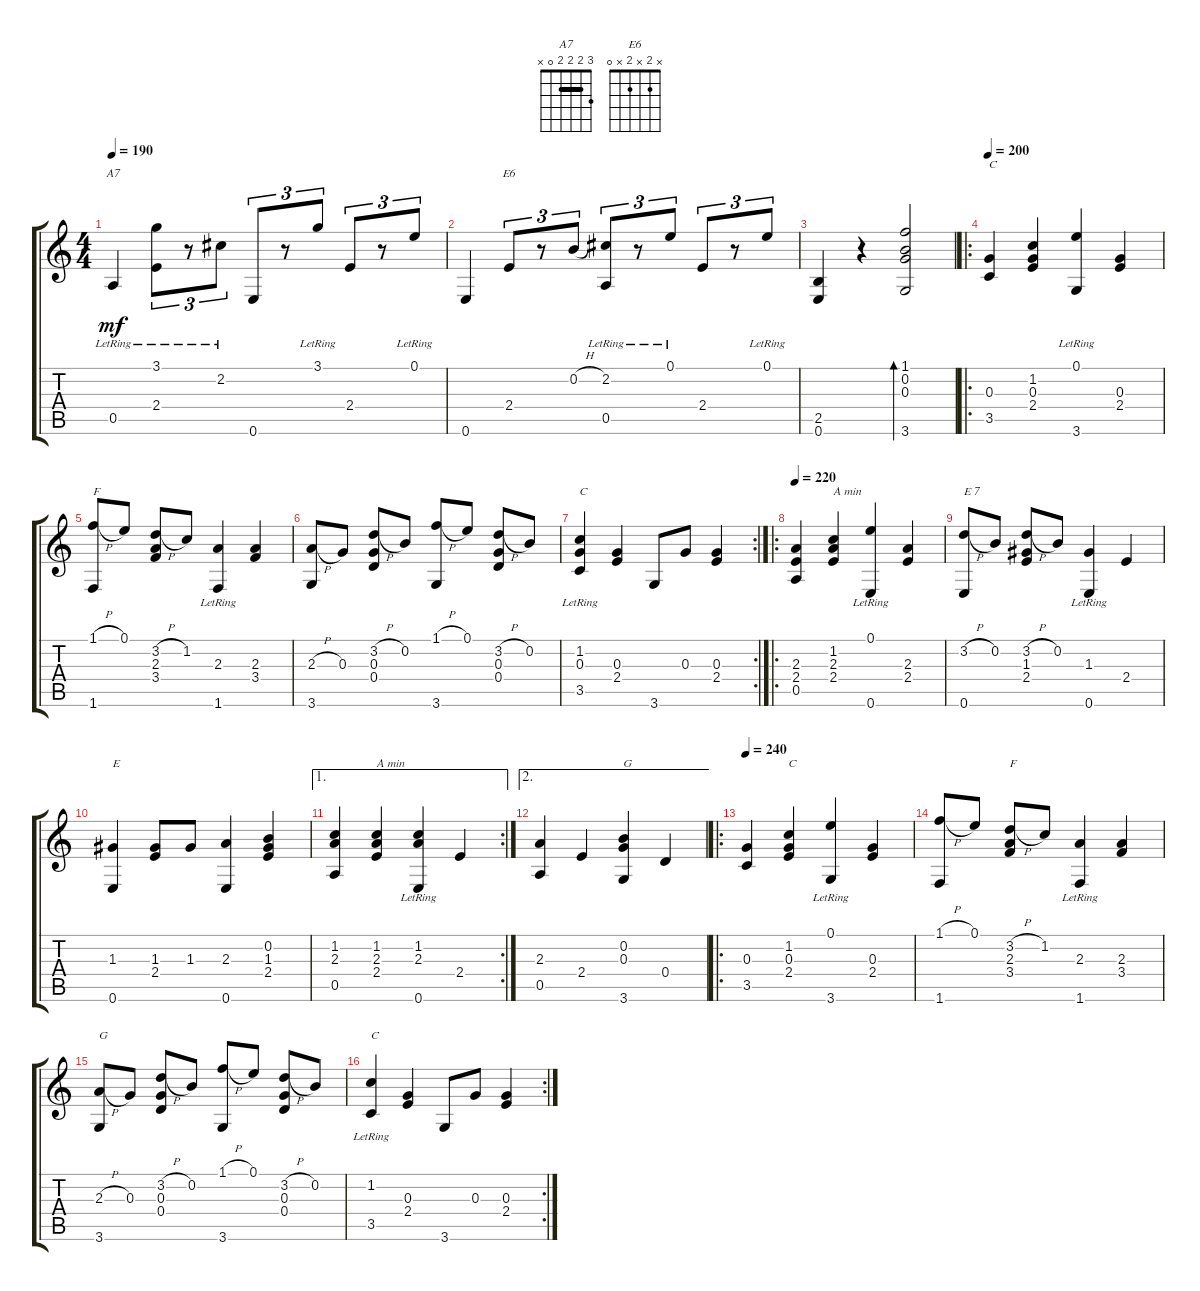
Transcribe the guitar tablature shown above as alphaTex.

\track "" {instrument acousticguitarnylon}
\staff {score tabs}
\tuning (E4 B3 G3 D3 A2 E2) {hide}
\chord ("A7" 3 2 2 2 0 x) {barre 2}
\chord ("E6" x 2 x 2 x 0)
\ts (4 4)
\tempo 190
\clef g2
\ks c
0.5{lr}.4{ch "A7" dy mf} (3.1{lr} 2.4).8{tu (3 2)} r.8{tu (3 2)} 2.2{lr}.8{tu (3 2)} 0.6.8{tu (3 2)} r.8{tu (3 2)} 3.1{lr}.8{tu (3 2)} 2.4.8{tu (3 2)} r.8{tu (3 2)} 0.1{lr}.8{tu (3 2)} |
0.6.4 2.4.8{tu (3 2) ch "E6"} r.8{tu (3 2)} 0.2{h}.8{tu (3 2)} (2.2{lr} 0.5).8{tu (3 2)} r.8{tu (3 2)} 0.1{lr}.8{tu (3 2)} 2.4.8{tu (3 2)} r.8{tu (3 2)} 0.1{lr}.8{tu (3 2)} |
(2.5 0.6).4 r.4 (1.1 0.2 0.3 3.6).2{bd 120} |
\ro
\tempo 200
(0.3 3.5).4{txt "C"} (1.2 0.3 2.4).4 (0.1{lr} 3.6).4 (0.3 2.4).4 |
(1.1{h} 1.6).8{txt "F"} 0.1.8 (3.2{h} 2.3 3.4).8 1.2.8 (2.3{lr} 1.6).4 (2.3 3.4).4 |
(2.3{h} 3.6).8 0.3.8 (3.2{h} 0.3 0.4).8 0.2.8 (1.1{h} 3.6).8 0.1.8 (3.2{h} 0.3 0.4).8 0.2.8 |
\rc 2
(1.2{lr} 0.3 3.5).4{txt "C"} (0.3 2.4).4 3.6.8 0.3.8 (0.3 2.4).4 |
\ro
\tempo 220
(2.3 2.4 0.5).4 (1.2 2.3 2.4).4{txt "A min"} (0.1{lr} 0.6).4 (2.3 2.4).4 |
(3.2{h} 0.6).8{txt "E 7"} 0.2.8 (3.2{h} 1.3 2.4).8 0.2.8 (1.3{lr} 0.6).4 2.4.4 |
(1.3 0.6).4{txt "E"} (1.3 2.4).8 1.3.8 (2.3 0.6).4 (0.2 1.3 2.4).4 |
\ae 1
\rc 2
(1.2 2.3 0.5).4 (1.2 2.3 2.4).4{txt "A min"} (1.2{lr} 2.3{lr} 0.6).4 2.4.4 |
\ae 2
(2.3 0.5).4 2.4.4 (0.2 0.3 3.6).4{txt "G"} 0.4.4 |
\ro
\tempo 240
(0.3 3.5).4 (1.2 0.3 2.4).4{txt "C"} (0.1{lr} 3.6).4 (0.3 2.4).4 |
(1.1{h} 1.6).8 0.1.8 (3.2{h} 2.3 3.4).8{txt "F"} 1.2.8 (2.3{lr} 1.6).4 (2.3 3.4).4 |
(2.3{h} 3.6).8{txt "G"} 0.3.8 (3.2{h} 0.3 0.4).8 0.2.8 (1.1{h} 3.6).8 0.1.8 (3.2{h} 0.3 0.4).8 0.2.8 |
\rc 2
(1.2{lr} 3.5).4{txt "C"} (0.3 2.4).4 3.6.8 0.3.8 (0.3 2.4).4
